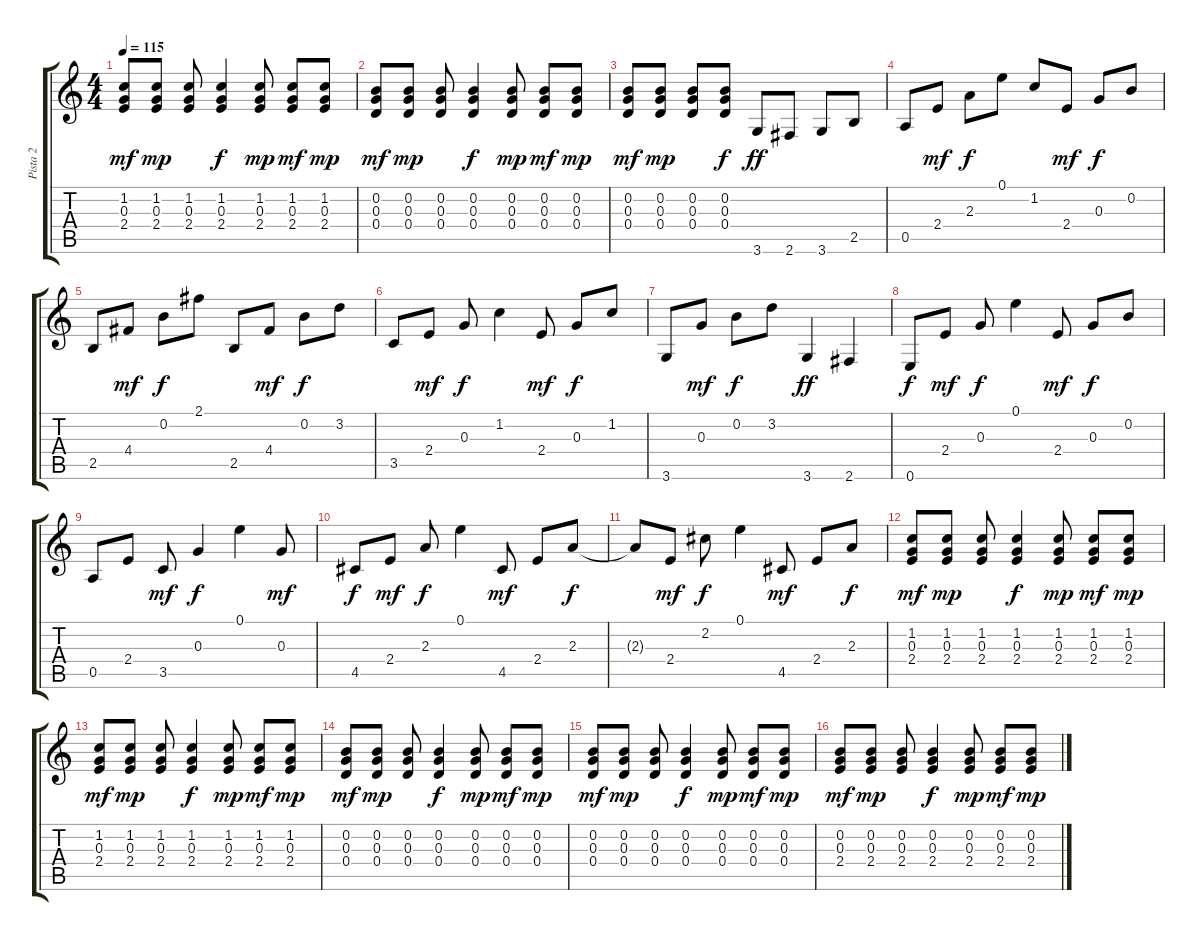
\track ("Pista 2" "Pista 2") {solo instrument acousticguitarsteel}
\staff {score tabs}
\tuning (E4 B3 G3 D3 A2 E2) {hide}
\ts (4 4)
\tempo 115
\clef g2
\ks c
(1.2 0.3 2.4).8{dy mf} (1.2 0.3 2.4).8{dy mp} (1.2 0.3 2.4).8 (1.2 0.3 2.4).4{dy f} (1.2 0.3 2.4).8{dy mp} (1.2 0.3 2.4).8{dy mf} (1.2 0.3 2.4).8{dy mp} |
(0.2 0.3 0.4).8{dy mf} (0.2 0.3 0.4).8{dy mp} (0.2 0.3 0.4).8 (0.2 0.3 0.4).4{dy f} (0.2 0.3 0.4).8{dy mp} (0.2 0.3 0.4).8{dy mf} (0.2 0.3 0.4).8{dy mp} |
(0.2 0.3 0.4).8{dy mf} (0.2 0.3 0.4).8{dy mp} (0.2 0.3 0.4).8 (0.2 0.3 0.4).8{dy f} 3.6.8{dy ff} 2.6.8 3.6.8 2.5.8 |
0.5.8 2.4.8{dy mf} 2.3.8{dy f} 0.1.8 1.2.8 2.4.8{dy mf} 0.3.8{dy f} 0.2.8 |
2.5.8 4.4.8{dy mf} 0.2.8{dy f} 2.1.8 2.5.8 4.4.8{dy mf} 0.2.8{dy f} 3.2.8 |
3.5.8 2.4.8{dy mf} 0.3.8{dy f} 1.2.4 2.4.8{dy mf} 0.3.8{dy f} 1.2.8 |
3.6.8 0.3.8{dy mf} 0.2.8{dy f} 3.2.8 3.6.4{dy ff} 2.6.4 |
0.6.8{dy f} 2.4.8{dy mf} 0.3.8{dy f} 0.1.4 2.4.8{dy mf} 0.3.8{dy f} 0.2.8 |
0.5.8 2.4.8 3.5.8{dy mf} 0.3.4{dy f} 0.1.4 0.3.8{dy mf} |
4.5.8{dy f} 2.4.8{dy mf} 2.3.8{dy f} 0.1.4 4.5.8{dy mf} 2.4.8 2.3.8{dy f} |
2.3{t}.8 2.4.8{dy mf} 2.2.8{dy f} 0.1.4 4.5.8{dy mf} 2.4.8 2.3.8{dy f} |
(1.2 0.3 2.4).8{dy mf} (1.2 0.3 2.4).8{dy mp} (1.2 0.3 2.4).8 (1.2 0.3 2.4).4{dy f} (1.2 0.3 2.4).8{dy mp} (1.2 0.3 2.4).8{dy mf} (1.2 0.3 2.4).8{dy mp} |
(1.2 0.3 2.4).8{dy mf} (1.2 0.3 2.4).8{dy mp} (1.2 0.3 2.4).8 (1.2 0.3 2.4).4{dy f} (1.2 0.3 2.4).8{dy mp} (1.2 0.3 2.4).8{dy mf} (1.2 0.3 2.4).8{dy mp} |
(0.2 0.3 0.4).8{dy mf} (0.2 0.3 0.4).8{dy mp} (0.2 0.3 0.4).8 (0.2 0.3 0.4).4{dy f} (0.2 0.3 0.4).8{dy mp} (0.2 0.3 0.4).8{dy mf} (0.2 0.3 0.4).8{dy mp} |
(0.2 0.3 0.4).8{dy mf} (0.2 0.3 0.4).8{dy mp} (0.2 0.3 0.4).8 (0.2 0.3 0.4).4{dy f} (0.2 0.3 0.4).8{dy mp} (0.2 0.3 0.4).8{dy mf} (0.2 0.3 0.4).8{dy mp} |
(0.2 0.3 2.4).8{dy mf} (0.2 0.3 2.4).8{dy mp} (0.2 0.3 2.4).8 (0.2 0.3 2.4).4{dy f} (0.2 0.3 2.4).8{dy mp} (0.2 0.3 2.4).8{dy mf} (0.2 0.3 2.4).8{dy mp}
